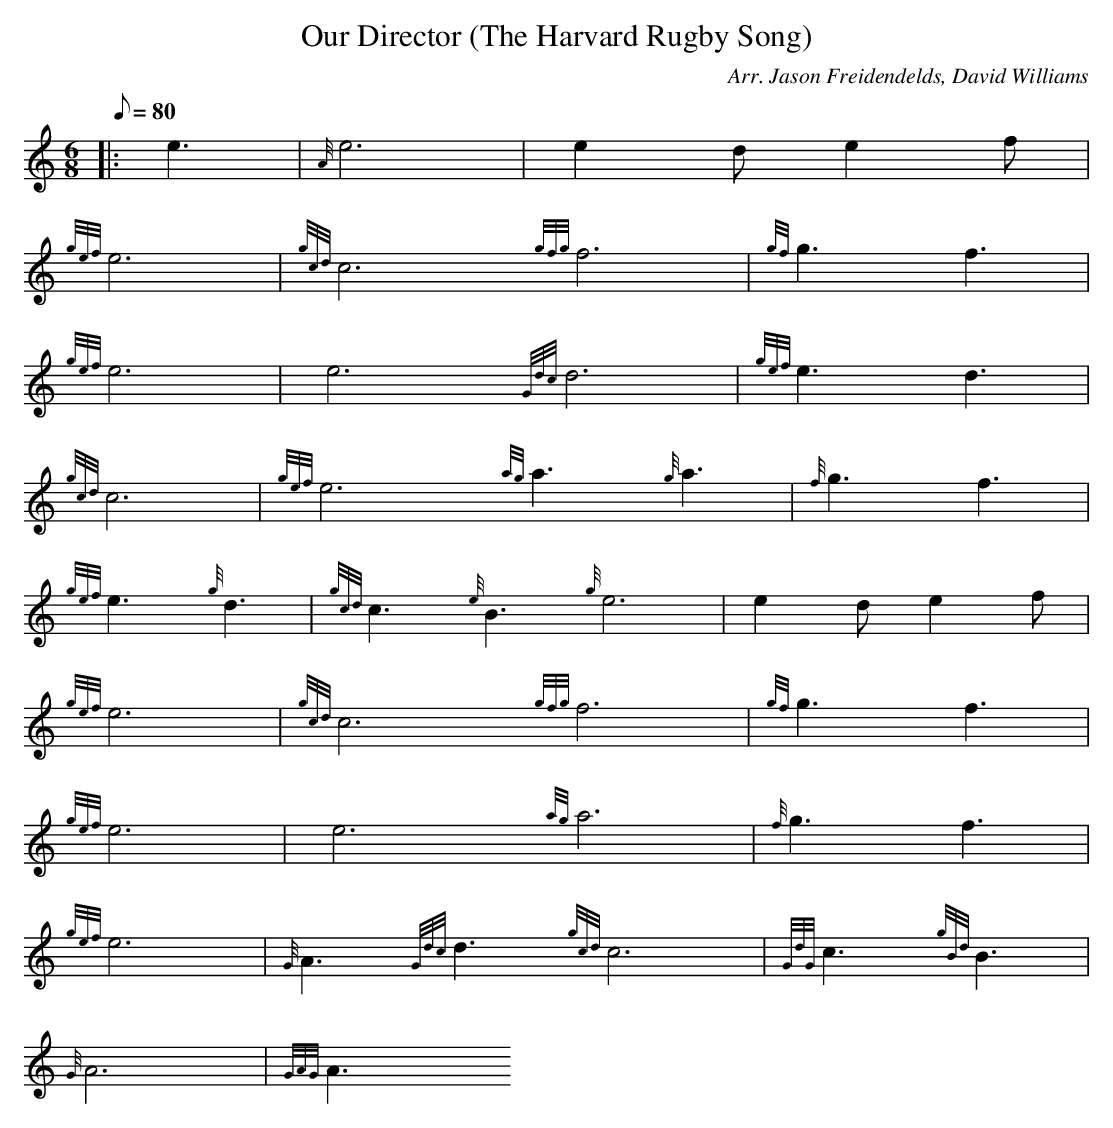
X:1
T:Our Director (The Harvard Rugby Song)
M:6/8
L:1/8
Q:80
C:Arr. Jason Freidendelds, David Williams
K:HP
|: e3 | \
{A}e6 | \
e2de2f |
{gef}e6 | \
{gcd}c6{gfg}f6 | \
{gf}g3f3 |
{gef}e6 | \
e6{Gdc}d6 | \
{gef}e3d3 |
{gcd}c6 | \
{gef}e6{ag}a3{g}a3 | \
{f}g3f3 |
{gef}e3{g}d3 | \
{gcd}c3{e}B3{g}e6 | \
e2de2f |
{gef}e6 | \
{gcd}c6{gfg}f6 | \
{gf}g3f3 |
{gef}e6 | \
e6{ag}a6 | \
{f}g3f3 |
{gef}e6 | \
{G}A3{Gdc}d3{gcd}c6 | \
{GdG}c3{gBd}B3 |
{G}A6 | \
{GAG}A3
